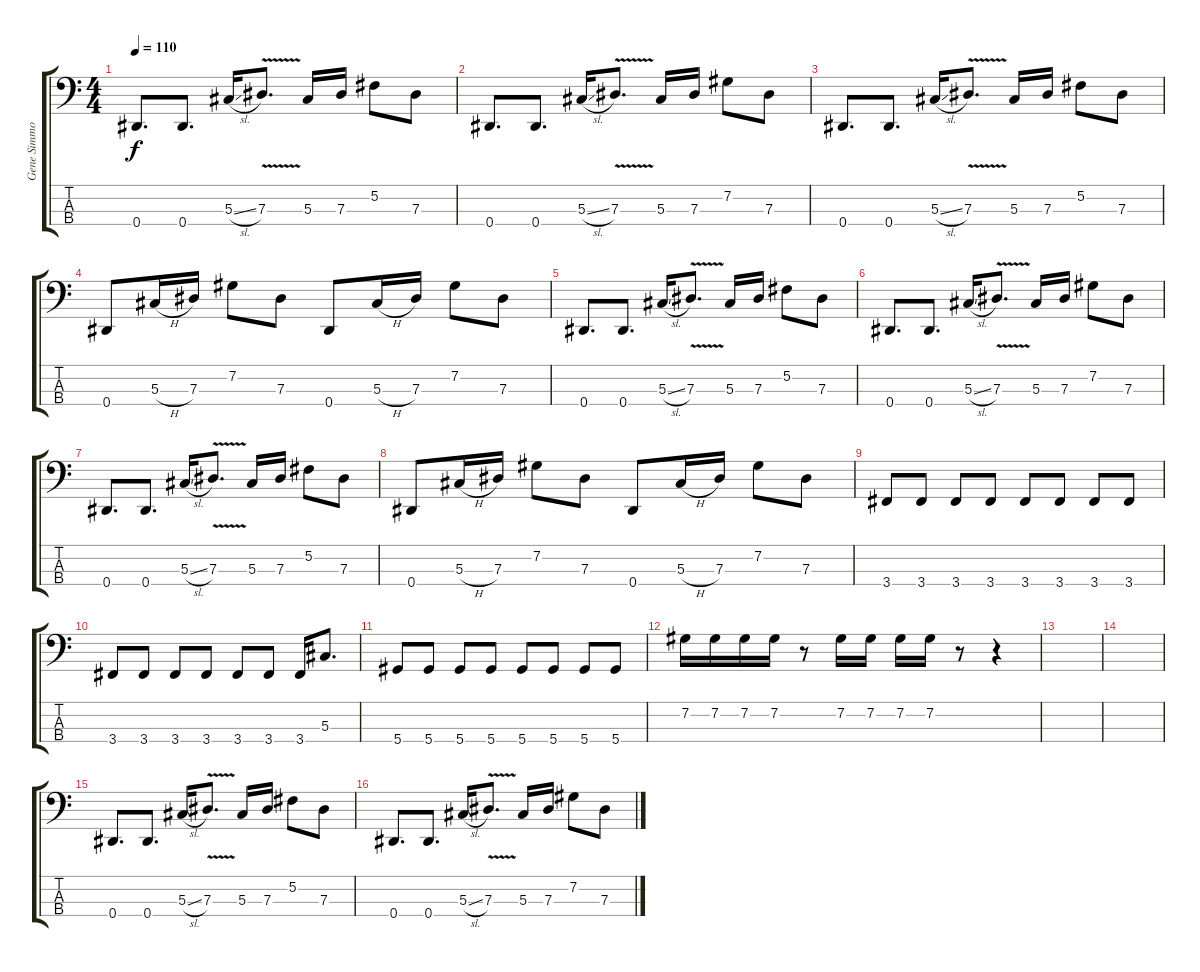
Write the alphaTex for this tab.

\track ("Gene Simmons" "Gene Simmo") {instrument electricbasspick}
\staff {score tabs}
\tuning (Gb2 Db2 Ab1 Eb1) {hide}
\ts (4 4)
\tempo 110
\clef f4
\ks c
0.4.8{d dy f} 0.4.8{d} 5.3{sl}.16 7.3{v}.8{d} 5.3.16 7.3.16 5.2.8 7.3.8 |
0.4.8{d} 0.4.8{d} 5.3{sl}.16 7.3{v}.8{d} 5.3.16 7.3.16 7.2.8 7.3.8 |
0.4.8{d} 0.4.8{d} 5.3{sl}.16 7.3{v}.8{d} 5.3.16 7.3.16 5.2.8 7.3.8 |
0.4.8 5.3{h}.16 7.3.16 7.2.8 7.3.8 0.4.8 5.3{h}.16 7.3.16 7.2.8 7.3.8 |
0.4.8{d} 0.4.8{d} 5.3{sl}.16 7.3{v}.8{d} 5.3.16 7.3.16 5.2.8 7.3.8 |
0.4.8{d} 0.4.8{d} 5.3{sl}.16 7.3{v}.8{d} 5.3.16 7.3.16 7.2.8 7.3.8 |
0.4.8{d} 0.4.8{d} 5.3{sl}.16 7.3{v}.8{d} 5.3.16 7.3.16 5.2.8 7.3.8 |
0.4.8 5.3{h}.16 7.3.16 7.2.8 7.3.8 0.4.8 5.3{h}.16 7.3.16 7.2.8 7.3.8 |
3.4.8 3.4.8 3.4.8 3.4.8 3.4.8 3.4.8 3.4.8 3.4.8 |
3.4.8 3.4.8 3.4.8 3.4.8 3.4.8 3.4.8 3.4.16 5.3.8{d} |
5.4.8 5.4.8 5.4.8 5.4.8 5.4.8 5.4.8 5.4.8 5.4.8 |
7.2.16 7.2.16 7.2.16 7.2.16 r.8 7.2.16 7.2.16 7.2.16 7.2.16 r.8 r.4 |
|
|
0.4.8{d} 0.4.8{d} 5.3{sl}.16 7.3{v}.8{d} 5.3.16 7.3.16 5.2.8 7.3.8 |
0.4.8{d} 0.4.8{d} 5.3{sl}.16 7.3{v}.8{d} 5.3.16 7.3.16 7.2.8 7.3.8
